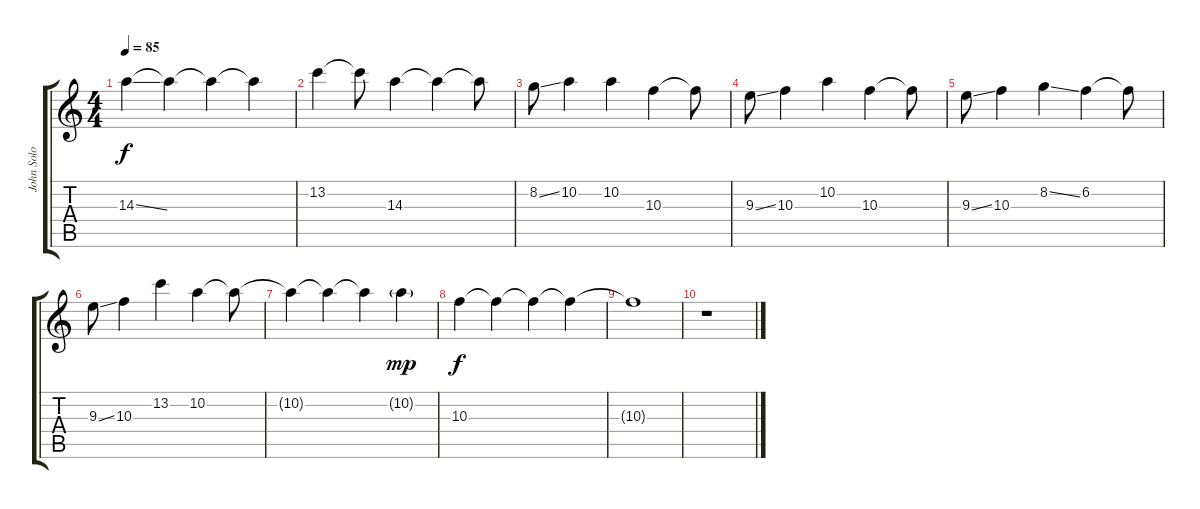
\track ("John Solo" "John Solo") {instrument overdrivenguitar}
\staff {score tabs}
\tuning (E4 B3 G3 D3 A2 E2) {hide}
\ts (4 4)
\tempo 85
\clef g2
\ks c
14.3{ss}.4{dy f} 14.3{t}.4 14.3{t}.4 14.3{t}.4 |
13.2.4 13.2{t}.8 14.3.4 14.3{t}.4 14.3{t}.8 |
8.2{ss}.8 10.2.4 10.2.4 10.3.4 10.3{t}.8 |
9.3{ss}.8 10.3.4 10.2.4 10.3.4 10.3{t}.8 |
9.3{ss}.8 10.3.4 8.2{ss}.4 6.2.4 6.2{t}.8 |
9.3{ss}.8 10.3.4 13.2.4 10.2.4 10.2{t}.8 |
10.2{t}.4 10.2{t}.4 10.2{t}.4 10.2{g}.4{dy mp} |
10.3.4{dy f} 10.3{t}.4 10.3{t}.4 10.3{t}.4 |
10.3{t}.1 |
r.1
